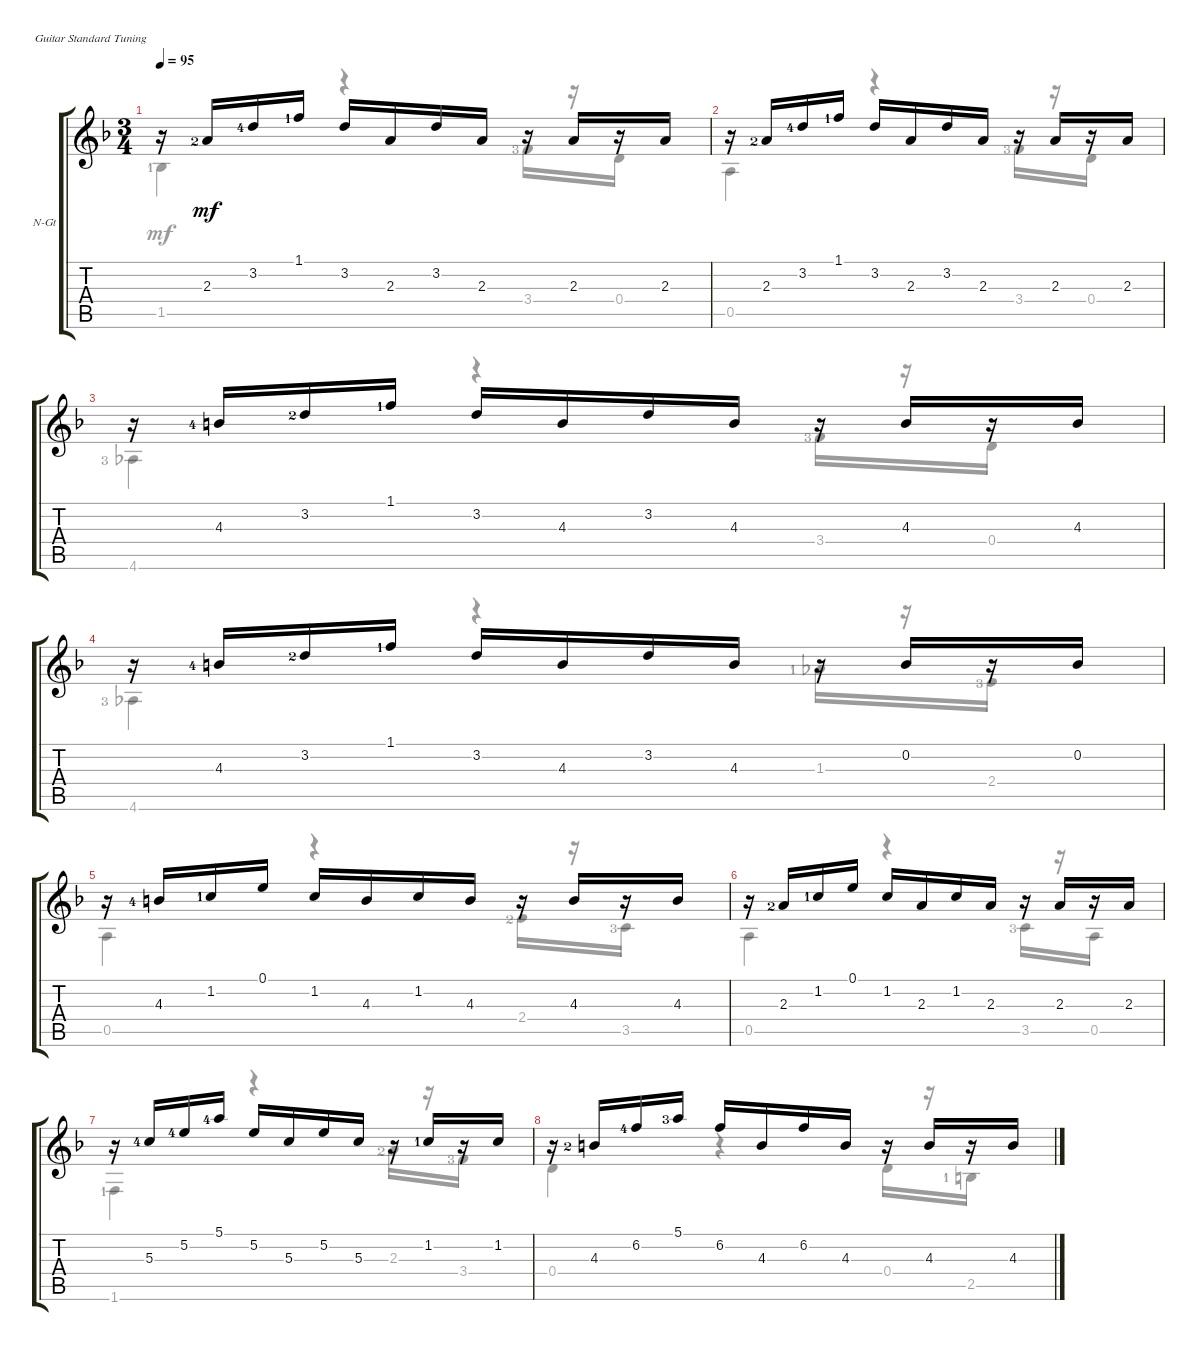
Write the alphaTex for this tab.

\defaultSystemsLayout 4
\bracketExtendMode groupsimilarinstruments
\firstSystemTrackNameOrientation horizontal
\otherSystemsTrackNameOrientation horizontal
\track ("Nylon Guitar" "N-Gt") {instrument acousticguitarnylon}
\staff {score tabs}
\tuning (E4 B3 G3 D3 A2 E2)
\voice
\ts (3 4)
\tempo 95
\clef g2
\ks dminor
r.16{dy mf} 2.3{lf 3}.16 3.2{lf 5}.16 1.1{lf 2}.16 3.2.16 2.3.16 3.2.16 2.3.16 r.16 2.3.16 r.16 2.3.16 |
r.16 2.3{lf 3}.16 3.2{lf 5}.16 1.1{lf 2}.16 3.2.16 2.3.16 3.2.16 2.3.16 r.16 2.3.16 r.16 2.3.16 |
r.16 4.3{lf 5}.16 3.2{lf 3}.16 1.1{lf 2}.16 3.2.16 4.3.16 3.2.16 4.3.16 r.16 4.3.16 r.16 4.3.16 |
r.16 4.3{lf 5}.16 3.2{lf 3}.16 1.1{lf 2}.16 3.2.16 4.3.16 3.2.16 4.3.16 r.16 0.2.16 r.16 0.2.16 |
r.16 4.3{lf 5}.16 1.2{lf 2}.16 0.1.16 1.2.16 4.3.16 1.2.16 4.3.16 r.16 4.3.16 r.16 4.3.16 |
r.16 2.3{lf 3}.16 1.2{lf 2}.16 0.1.16 1.2.16 2.3.16 1.2.16 2.3.16 r.16 2.3.16 r.16 2.3.16 |
r.16 5.3{lf 5}.16 5.2{lf 5}.16 5.1{lf 5}.16 5.2.16 5.3.16 5.2.16 5.3.16 r.16 1.2{lf 2}.16 r.16 1.2.16 |
r.16 4.3{lf 3}.16 6.2{lf 5}.16 5.1{lf 4}.16 6.2.16 4.3.16 6.2.16 4.3.16 r.16 4.3.16 r.16 4.3.16
\voice
\clef g2
\ottava regular
\simile none
\ks dminor
1.5{lf 2}.4{dy mf} r.4 3.4{lf 4}.16 r.16 0.4.16 |
0.5.4 r.4 3.4{lf 4}.16 r.16 0.4.16 |
4.6{lf 4}.4 r.4 3.4{lf 4}.16 r.16 0.4.16 |
4.6{lf 4}.4 r.4 1.3{lf 2}.16 r.16 2.4{lf 4}.16 |
0.5.4 r.4 2.4{lf 3}.16 r.16 3.5{lf 4}.16 |
0.5.4 r.4 3.5{lf 4}.16 r.16 0.5.16 |
1.6{lf 2}.4 r.4 2.3{lf 3}.16 r.16 3.4{lf 4}.16 |
0.4.4 r.4 0.4.16 r.16 2.5{lf 2}.16
